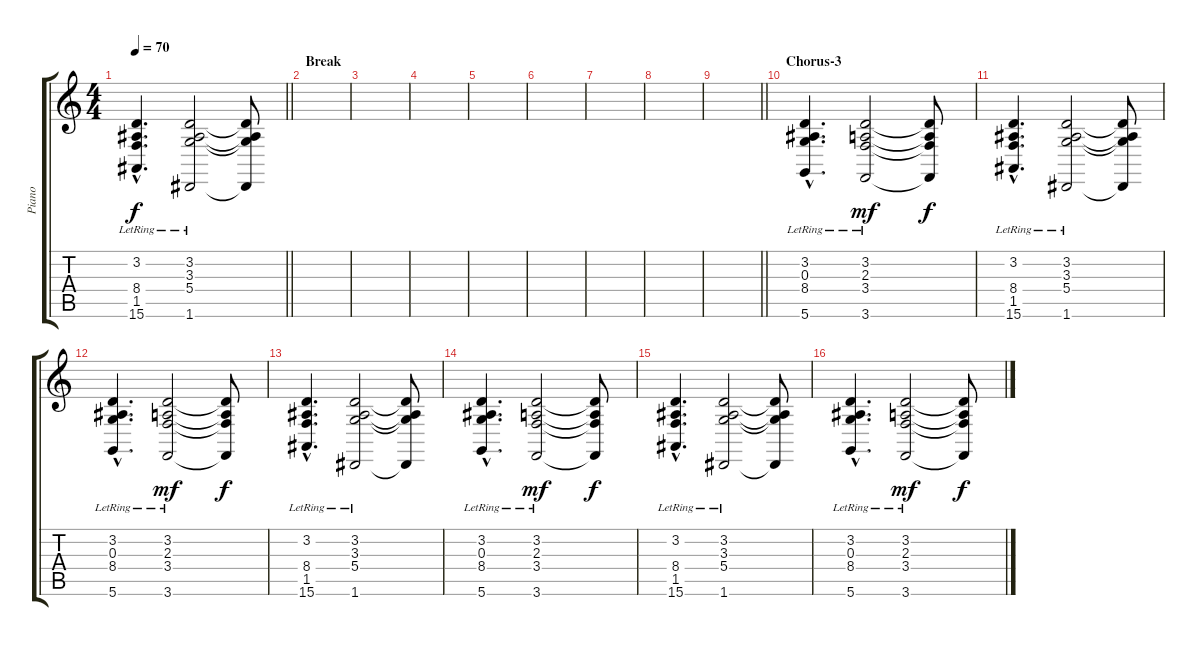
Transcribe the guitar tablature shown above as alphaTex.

\track ("Piano" "Piano") {instrument acousticgrandpiano}
\staff {score tabs}
\tuning (E4 B3 G3 D3 A2 D2) {hide}
\ts (4 4)
\tempo 70
\clef g2
\barLineRight lightlight
\ks c
(3.2{hac} 8.4{hac lr} 1.5{hac} 15.6{hac}).4{d dy f} (3.2{lr} 3.3{lr} 5.4{lr} 1.6{lr}).2 (3.2{t} 3.3{t} 5.4{t} 1.6{t}).8 |
\section ("" "Break")
|
|
|
|
|
|
|
\barLineRight lightlight
|
\section ("" "Chorus-3")
(3.2{hac} 0.3{hac lr} 8.4{hac lr} 5.6{hac lr}).4{d} (3.2 2.3 3.4{lr} 3.6{lr}).2{dy mf} (3.2{t} 2.3{t} 3.4{t} 3.6{t}).8{dy f} |
(3.2{hac} 8.4{hac lr} 1.5{hac} 15.6{hac}).4{d} (3.2{lr} 3.3{lr} 5.4{lr} 1.6{lr}).2 (3.2{t} 3.3{t} 5.4{t} 1.6{t}).8 |
(3.2{hac} 0.3{hac lr} 8.4{hac lr} 5.6{hac lr}).4{d} (3.2 2.3 3.4{lr} 3.6{lr}).2{dy mf} (3.2{t} 2.3{t} 3.4{t} 3.6{t}).8{dy f} |
(3.2{hac} 8.4{hac lr} 1.5{hac} 15.6{hac}).4{d} (3.2{lr} 3.3{lr} 5.4{lr} 1.6{lr}).2 (3.2{t} 3.3{t} 5.4{t} 1.6{t}).8 |
(3.2{hac} 0.3{hac lr} 8.4{hac lr} 5.6{hac lr}).4{d} (3.2 2.3 3.4{lr} 3.6{lr}).2{dy mf} (3.2{t} 2.3{t} 3.4{t} 3.6{t}).8{dy f} |
(3.2{hac} 8.4{hac lr} 1.5{hac} 15.6{hac}).4{d} (3.2{lr} 3.3{lr} 5.4{lr} 1.6{lr}).2 (3.2{t} 3.3{t} 5.4{t} 1.6{t}).8 |
(3.2{hac} 0.3{hac lr} 8.4{hac lr} 5.6{hac lr}).4{d} (3.2 2.3 3.4{lr} 3.6{lr}).2{dy mf} (3.2{t} 2.3{t} 3.4{t} 3.6{t}).8{dy f}
